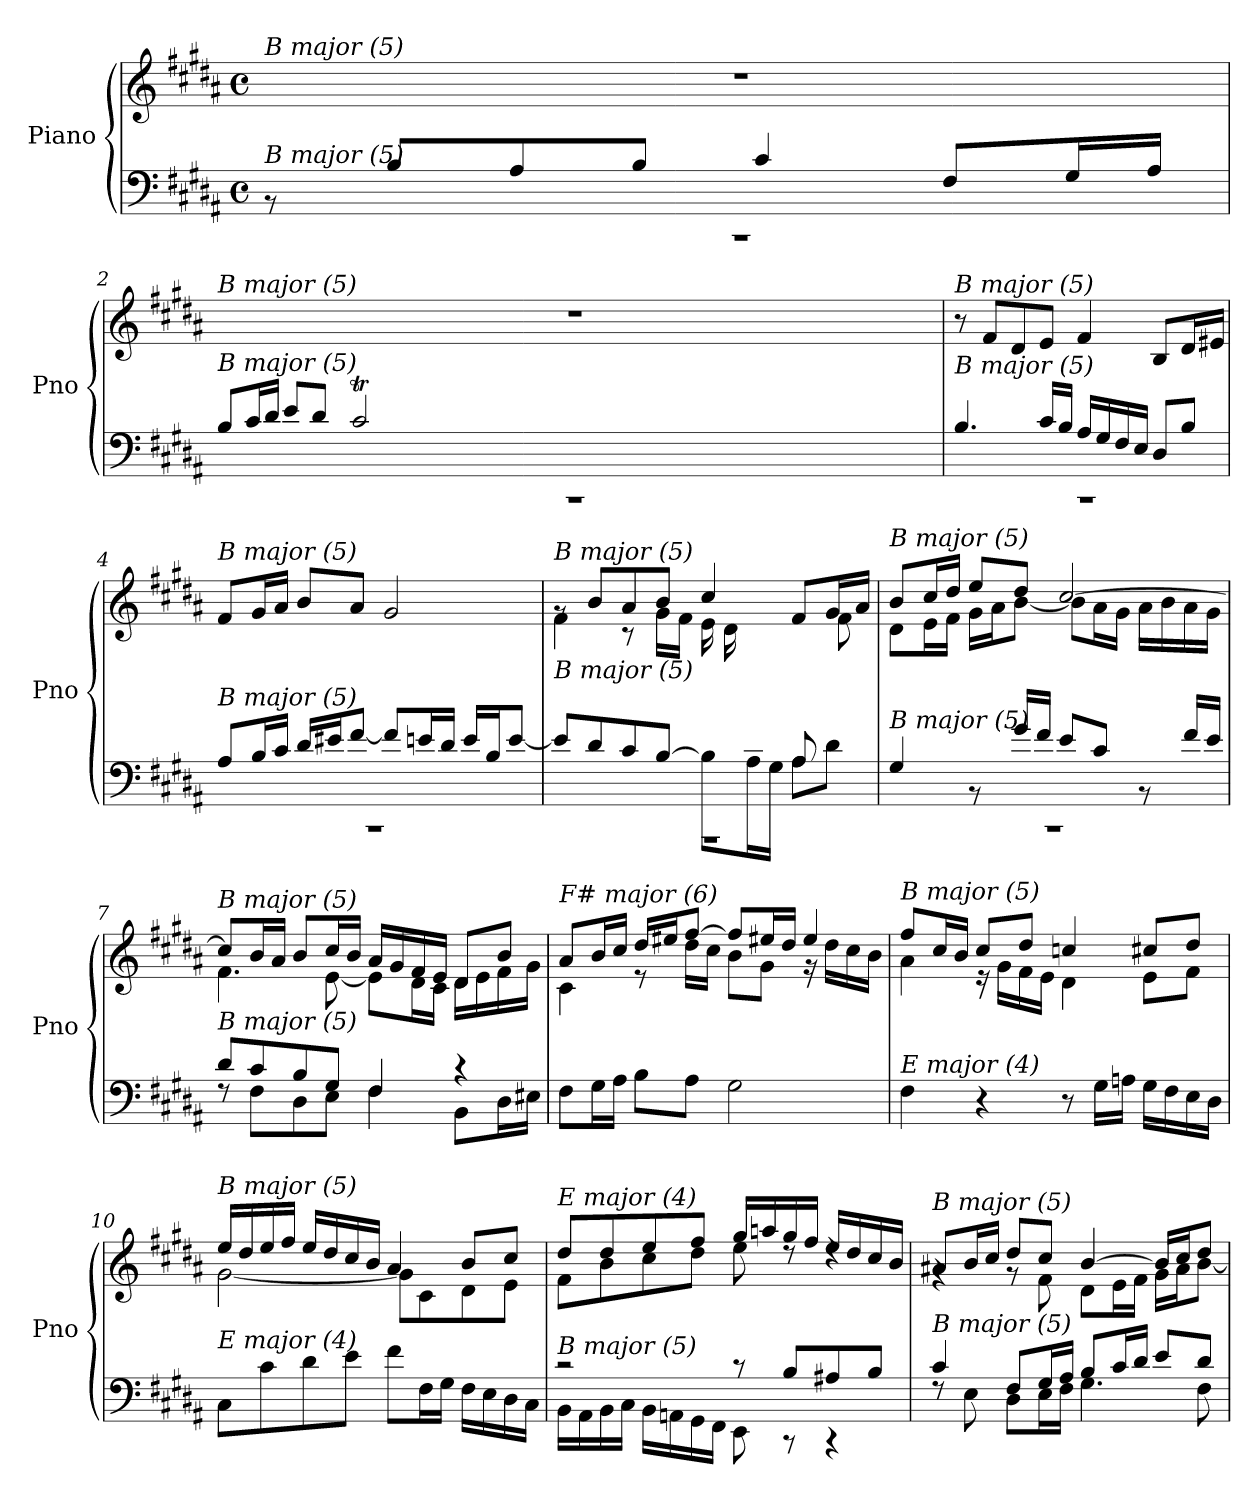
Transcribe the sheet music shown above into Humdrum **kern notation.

**kern	**kern
*part1	*part1
*staff2	*staff1
*I"Piano	*
*I'Pno	*
*clefF4	*clefG2
*k[f#c#g#d#a#]	*k[f#c#g#d#a#]
*M4/4	*M4/4
*met(c)	*met(c)
=1	=1
*^	*
!	!	!LO:TX:i:t=B major (5)
!LO:TX:i:t=B major (5)	!	!
1rCC	8r	1r
.	8B/L	.
.	8A#/	.
.	8B/J	.
.	4c#/	.
.	8F#/L	.
.	16G#/L	.
.	16A#/JJ	.
!!LO:LB:g=z
=2	=2	=2
*	*^	*^
!	!	!	!LO:TX:i:t=B major (5)	!
!LO:TX:i:t=B major (5)	!	!	!	!
1rCC	2ryy	8B/L	1r	2ryy
.	.	16c#/L	.	.
.	.	16d#/JJ	.	.
.	.	8e/L	.	.
.	.	8d#/J	.	.
.	64d#yy	2c#T/	.	2ryy
.	64c#yy	.	.	.
.	64d#yy	.	.	.
.	64c#yy	.	.	.
.	64d#yy	.	.	.
.	64c#yy	.	.	.
.	64d#yy	.	.	.
.	64c#yy	.	.	.
.	64d#yy	.	.	.
.	64c#yy	.	.	.
.	64d#yy	.	.	.
.	64c#yy	.	.	.
.	64d#yy	.	.	.
.	64c#yy	.	.	.
.	64d#yy	.	.	.
.	64c#yy	.	.	.
.	64d#yy	.	.	.
.	64c#yy	.	.	.
.	64d#yy	.	.	.
.	64c#yy	.	.	.
.	64d#yy	.	.	.
.	64c#yy	.	.	.
.	64d#yy	.	.	.
.	64c#yy	.	.	.
.	64d#yy	.	.	.
.	64c#yy	.	.	.
.	64d#yy	.	.	.
.	64c#yy	.	.	.
.	64d#yy	.	.	.
.	64c#yy	.	.	.
.	64d#yy	.	.	.
.	64c#yy	.	.	.
*	*v	*v	*	*
*	*	*v	*v
!!LO:LB:g=z
=3	=3	=3
!	!	!LO:TX:i:t=B major (5)
!LO:TX:i:t=B major (5)	!	!
1rCC	4.B/	8r
.	.	8f#/L
.	.	8d#/
.	16c#/LL	8e/J
.	16B/JJ	.
.	16A#/LL	4f#/
.	16G#/	.
.	16F#/	.
.	16E/JJ	.
.	8D#/L	8B/L
.	8B/J	16d#/L
.	.	16e#Xi/JJ
=4	=4	=4
!	!	!LO:TX:i:t=B major (5)
!LO:TX:i:t=B major (5)	!	!
1rCC	8A#/L	8f#/L
.	16B/L	16g#/L
.	16c#/JJ	16a#/JJ
.	16d#/LL	8b/L
.	16e#X/J	.
.	[8f#/J	8a#/J
.	8f#/L]	2g#/
.	16en/L	.
.	16d#/JJ	.
.	16e/LL	.
.	16B/J	.
.	[8e/J	.
!!LO:LB:g=z
=5	=5	=5
*	*^	*^
!	!	!	!LO:TX:i:t=B major (5)	!
!LO:TX:i:t=B major (5)	!	!	!	!
2ryy	1rAAA	8e/L]	8rg	4f#\
.	.	8d#/	8b/L	.
.	.	8c#/	8a#/	8r
.	.	[8B/J	8b/J	16g#\LL
.	.	.	.	16f#\JJ
8ryy	.	8B\L]	4cc#/	16e\LL
.	.	.	.	16d#\
16c#/	.	16A#\L	.	4ryy
16B/JJ	.	16G#\JJ	.	.
8A#/L	.	8A#\L	8f#/L	.
8ryy	.	8d#\J	16g#/L	8f#\J
.	.	.	16a#/JJ	.
*	*v	*v	*	*
=6	=6	=6	=6
!	!	!LO:TX:i:t=B major (5)	!
!LO:TX:i:t=B major (5)	!	!	!
1rCC	4G#/	8b/L	8d#\L
.	.	16cc#/L	16e\L
.	.	16dd#/JJ	16f#\JJ
.	8r	8ee/L	16g#\LL
.	.	.	16a#\J
.	16g#/LL	8dd#/J	[8b\J
.	16f#/JJ	.	.
.	8e/L	[2cc#/	8b\L]
.	8c#/J	.	16a#\L
.	.	.	16g#\JJ
.	8r	.	16a#\LL
.	.	.	16b\
.	16f#/LL	.	16a#\
.	16e/JJ	.	16g#\JJ
=7	=7	=7	=7
!	!	!LO:TX:i:t=B major (5)	!
!LO:TX:i:t=B major (5)	!	!	!
8d#/L	8rF	8cc#/L]	4.f#\
8c#/	8F#\L	16b/L	.
.	.	16a#/JJ	.
8B/	8D#\	8b/L	.
8G#/J	8E\J	16cc#/L	[8e\
.	.	16b/JJ	.
4F#/	4F#\	16a#/LL	8e\L]
.	.	16g#/	.
.	.	16f#/	16d#\L
.	.	16e/JJ	16c#\JJ
4r	8BB\L	8d#/L	16d#\LL
.	.	.	16e\
.	16D#\L	8b/J	16f#\
.	16E#Xi\JJ	.	16g#\JJ
!!LO:LB:g=z	!!
=8	=8	=8	=8
!	!	!LO:TX:i:t=F# major (6)	!
!LO:TX:i:t=B major (5)	!	!	!
*v	*v	*	*
8F#\L	8a#/L	4c#\
16G#\L	16b/L	.
16A#\JJ	16cc#/JJ	.
8B\L	16dd#/LL	8r
.	16ee#X/J	.
8A#\J	[8ff#/J	16dd#\LL
.	.	16cc#\JJ
2G#\	8ff#/L]	8b\L
.	16ee#X/L	8g#\J
.	16dd#/JJ	.
.	4ee#/	16r
.	.	16dd#\LL
.	.	16cc#\
.	.	16b\JJ
=9	=9	=9
!	!LO:TX:i:t=B major (5)	!
!LO:TX:i:t=E major (4)	!	!
4F#\	8ff#/L	4a#\
.	16cc#/L	.
.	16b/JJ	.
4r	8cc#/L	16r
.	.	16g#\LL
.	8dd#/J	16f#\
.	.	16e\JJ
8r	4ccnj/	4d#\
16G#\LL	.	.
16An\JJ	.	.
16G#\LL	8cc#/L	8e\L
16F#\	.	.
16E\	8dd#/J	8f#\J
16D#\JJ	.	.
=10	=10	=10
!	!LO:TX:i:t=B major (5)	!
!LO:TX:i:t=E major (4)	!	!
8C#\L	16ee/LL	[2g#\
.	16dd#/	.
8c#\	16ee/	.
.	16ff#/JJ	.
8d#\	16ee/LL	.
.	16dd#/	.
8e\J	16cc#/	.
.	16b/JJ	.
8f#\L	4a#/	8g#\L]
16F#\L	.	8c#\
16G#\JJ	.	.
16F#\LL	8b/L	8d#\
16E\	.	.
16D#\	8cc#/J	8e\J
16C#\JJ	.	.
!!LO:PB:g=z	!!
=11	=11	=11
*^	*	*
!	!	!LO:TX:i:t=E major (4)	!
!LO:TX:i:t=B major (5)	!	!	!
2r	16BB\LL	8dd#/L	8f#\L
.	16AA#\	.	.
.	16BB\	8dd#/	8b\
.	16C#\JJ	.	.
.	16BB\LL	8ee/	8cc#\
.	16AAn\	.	.
.	16GG#\	8ff#/J	8dd#\J
.	16FF#\JJ	.	.
8r	8EE\	16gg#/LL	8ee\
.	.	16aan/	.
8B/L	8r	16gg#/	8rdd
.	.	16ff#/JJ	.
8A#X/	4r	16ee/LL	4rdd
.	.	16dd#/	.
8B/J	.	16cc#/	.
.	.	16b/JJ	.
=12	=12	=12	=12
!	!	!LO:TX:i:t=B major (5)	!
!LO:TX:i:t=B major (5)	!	!	!
4c#/	8rF	8a#X/L	4rg
.	8E\	16b/L	.
.	.	16cc#/JJ	.
8F#/L	8D#\L	8dd#/L	8rg
16G#/L	16E\L	8cc#/J	8f#\
16A#/JJ	16F#\JJ	.	.
8B/L	4.G#\	[4b/	8d#\L
16c#/L	.	.	16e\L
16d#/JJ	.	.	16f#\JJ
8e/L	.	16b/LL]	16g#\LL
.	.	16cc#/J	16a#\J
8d#/J	8F#\	8dd#/J	[8b\J
*v	*v	*	*
*	*v	*v
=	=
*-	*-
